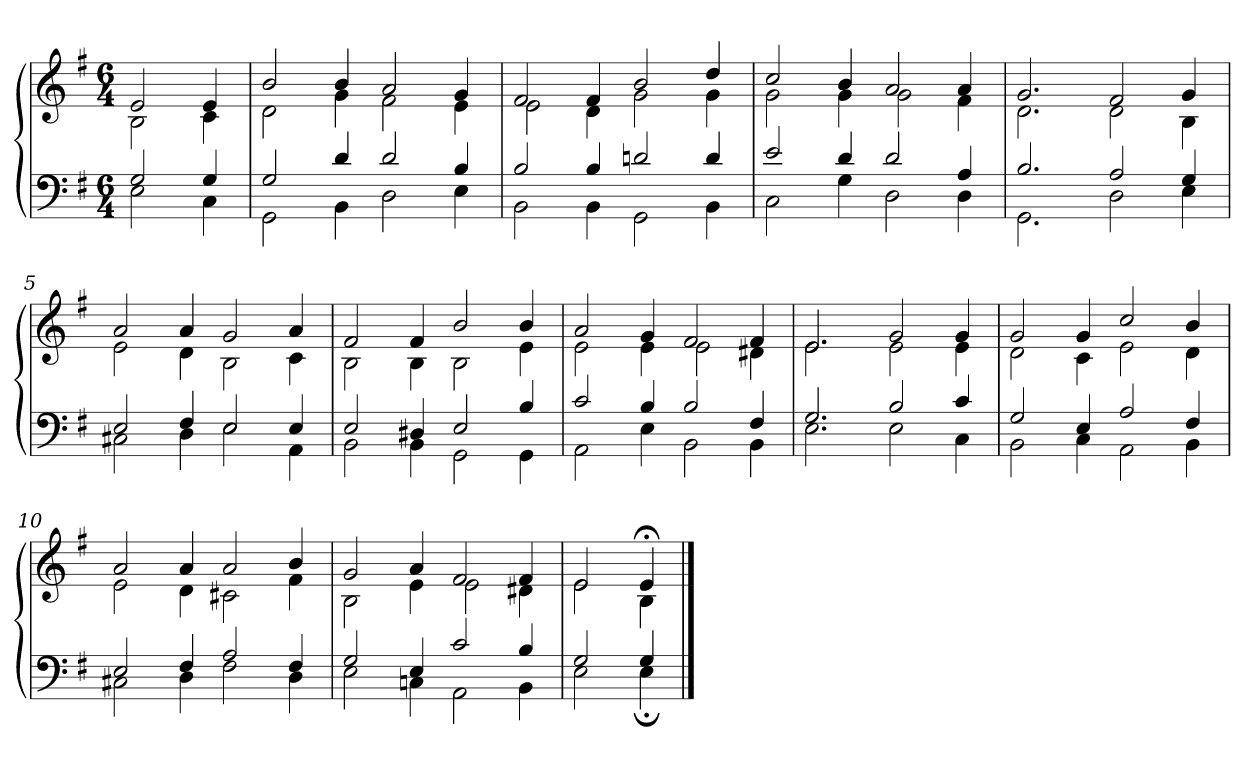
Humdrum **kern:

**kern	**kern
*part1	*part1
*staff2	*staff1
*clefF4	*clefG2
*k[f#]	*k[f#]
*e:	*e:
*M6/4	*M6/4
=	=
*^	*^
2G	2E	2e	2B
4G	4C	4e	4c
=1	=1	=1	=1
2G	2GG	2b	2d
4d	4BB	4b	4g
2d	2D	2a	2f#
4B	4E	4g	4e
=2	=2	=2	=2
2B	2BB	2f#	2e
4B	4BB	4f#	4d
2dn	2GG	2b	2g
4d	4BB	4dd	4g
=3	=3	=3	=3
2e	2C	2cc	2g
4d	4G	4b	4g
2d	2D	2a	2g
4A	4D	4a	4f#
=4	=4	=4	=4
2.B	2.GG	2.g	2.d
2A	2D	2f#	2d
4G	4E	4g	4B
=5	=5	=5	=5
2E	2C#X	2a	2e
4F#	4D	4a	4d
2E	2E	2g	2B
4E	4AA	4a	4c
=6	=6	=6	=6
2E	2BB	2f#	2B
4D#X	4BB	4f#	4B
2E	2GG	2b	2B
4B	4GG	4b	4e
=7	=7	=7	=7
2c	2AA	2a	2e
4B	4E	4g	4e
2B	2BB	2f#	2e
4F#	4BB	4f#	4d#X
=8	=8	=8	=8
2.G	2.E	2.e	2.e
2B	2E	2g	2e
4c	4C	4g	4e
=9	=9	=9	=9
2G	2BB	2g	2d
4E	4C	4g	4c
2A	2AA	2cc	2e
4F#	4BB	4b	4d
=10	=10	=10	=10
2E	2C#X	2a	2e
4F#	4D	4a	4d
2A	2F#	2a	2c#X
4F#	4D	4b	4f#
=11	=11	=11	=11
2G	2E	2g	2B
4E	4Cn	4a	4e
2c	2AA	2f#	2e
4B	4BB	4f#	4d#X
=12	=12	=12	=12
2G	2E	2e	2e
4G	4E;	4e;<	4B
*v	*v	*	*
*	*v	*v
==	==
*-	*-
